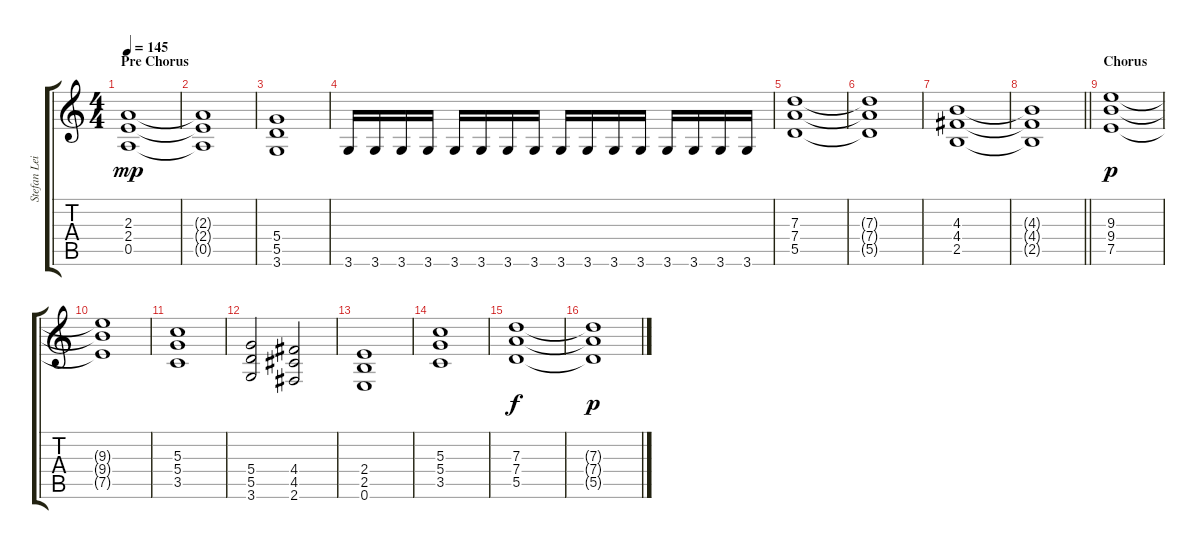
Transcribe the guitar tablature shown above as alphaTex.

\track ("Stefan Leibing" "Stefan Lei") {instrument distortionguitar}
\staff {score tabs}
\tuning (E4 B3 G3 D3 A2 E2) {hide}
\ts (4 4)
\section ("" "Pre Chorus")
\tempo 145
\clef g2
\ks c
(2.3 2.4 0.5).1{dy mp} |
(2.3{t} 2.4{t} 0.5{t}).1 |
(5.4 5.5 3.6).1 |
3.6.16 3.6.16 3.6.16 3.6.16 3.6.16 3.6.16 3.6.16 3.6.16 3.6.16 3.6.16 3.6.16 3.6.16 3.6.16 3.6.16 3.6.16 3.6.16 |
(7.3 7.4 5.5).1 |
(7.3{t} 7.4{t} 5.5{t}).1 |
(4.3 4.4 2.5).1 |
\barLineRight lightlight
(4.3{t} 4.4{t} 2.5{t}).1 |
\section ("" "Chorus")
(9.3 9.4 7.5).1{dy p volume 13} |
(9.3{t} 9.4{t} 7.5{t}).1 |
(5.3 5.4 3.5).1 |
(5.4 5.5 3.6).2 (4.4 4.5 2.6).2 |
(2.4 2.5 0.6).1 |
(5.3 5.4 3.5).1 |
(7.3 7.4 5.5).1{dy f} |
(7.3{t} 7.4{t} 5.5{t}).1{dy p}
